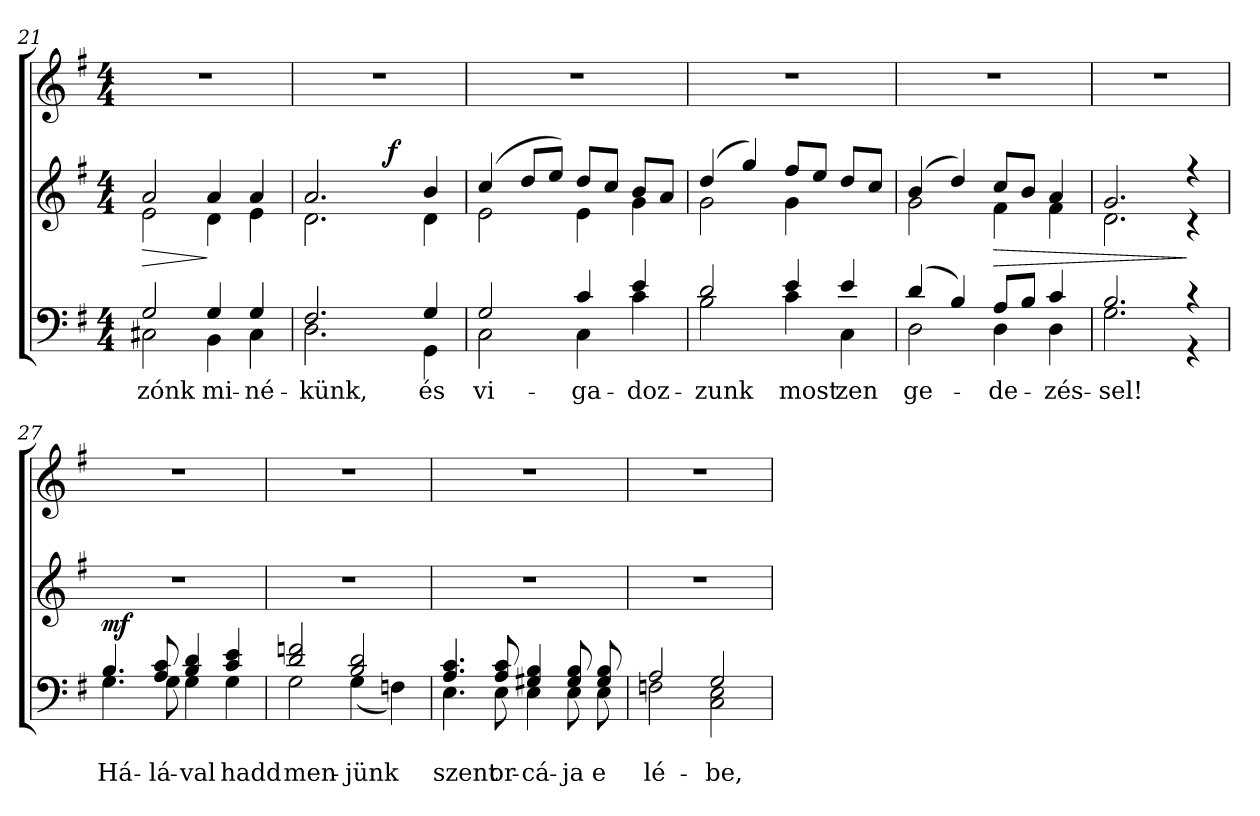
**kern	**text	**text	**dynam	**kern	**dynam	**kern
*part3	*part3	*part3	*part3	*part2	*part2	*part1
*staff3	*staff3	*staff3	*staff3	*staff2	*staff2	*staff1
!!LO:LB:g=z
*clefF4	*	*	*	*clefG2	*	*clefG2
*k[f#]	*	*	*	*k[f#]	*	*k[f#]
*e:	*	*	*	*e:	*	*e:
*M4/4	*	*	*	*M4/4	*	*M4/4
=21	=21	=21	=21	=21	=21	=21
*^	*	*	*	*	*	*
!	!	!LO:LY:a	!	!	!	!LO:HP:b	!
*	*	*	*	*	*^	*	*
2G/	2C#X\	zónk	.	.	2a/	2e\	>	1r
!	!	!LO:LY:a	!	!	!	!	!	!
4G/	4BB\	mi-	.	.	4a/	4d\	]	.
!	!	!LO:LY:a	!	!	!	!	!	!
4G/	4C#\	-né-	.	.	4a/	4e\	.	.
*	*	*	*	*	*v	*v	*	*
=22	=22	=22	=22	=22	=22	=22	=22
*	*	*	*	*	*^	*	*
!	!	!LO:LY:a	!	!	!	!	!	!
*	*	*	*	*	*	*^	*	*
2.F#/	2.D\	-künk,	.	.	2.a/	2.d\	2ryy	.	1r
.	.	.	.	.	.	.	16ryy	.	.
!	!	!	!	!	!	!	!	!LO:DY:a	!
.	.	.	.	.	.	.	4..ryy	f	.
!	!	!LO:LY:a	!	!	!	!	!	!	!
4G/	4GG\	és	.	.	4b/	4d\	.	.	.
*	*	*	*	*	*v	*v	*v	*	*
=23	=23	=23	=23	=23	=23	=23	=23
*	*	*	*	*	*^	*	*
*	*	*	*	*	*	*^	*	*
!	!	!LO:LY:a	!	!	!	!	!	!	!
*	*	*	*	*	*	*v	*v	*	*
2G/	2C\	vi-	.	.	(>4cc/	2e\	.	1r
.	.	.	.	.	8dd/L	.	.	.
.	.	.	.	.	8ee/J)	.	.	.
!	!	!LO:LY:a	!	!	!	!	!	!
4c/	4C\	-ga-	.	.	8dd/L	4e\	.	.
.	.	.	.	.	8cc/J	.	.	.
!	!	!LO:LY:a	!	!	!	!	!	!
4e/	4c\	-doz-	.	.	8b/L	4g\	.	.
.	.	.	.	.	8a/J	.	.	.
=24	=24	=24	=24	=24	=24	=24	=24	=24
!	!	!LO:LY:a	!	!	!	!	!	!
2d/	2B\	-zunk	.	.	(>4dd/	2g\	.	1r
.	.	.	.	.	4gg/)	.	.	.
!	!	!LO:LY:a	!	!	!	!	!	!
4e/	4c\	most	.	.	8ff#/L	4g\	.	.
.	.	.	.	.	8ee/J	.	.	.
!	!	!LO:LY:a	!	!	!	!	!	!
4e/	4C\	zen­	.	.	8dd/L	4ryy	.	.
.	.	.	.	.	8cc/J	.	.	.
!!LO:PB:g=z
=25	=25	=25	=25	=25	=25	=25	=25	=25
!	!	!LO:LY:a	!	!	!	!	!	!
(>4d/	2D\	ge-	.	.	(>4b/	2g\	.	1r
4B/)	.	.	.	.	4dd/)	.	.	.
!	!	!LO:LY:a	!	!	!	!	!LO:HP:b	!
8A/L	4D\	-de-	.	.	8cc/L	4f#\	>	.
8B/J	.	.	.	.	8b/J	.	.	.
!	!	!LO:LY:a	!	!	!	!	!	!
4c/	4D\	-zés-	.	.	4a/	4f#\	.	.
=26	=26	=26	=26	=26	=26	=26	=26	=26
!	!	!LO:LY:a	!	!	!	!	!	!
2.B/	2.G\	-sel!	.	.	2.g/	2.d\	.	1r
4r	4r	.	.	.	4r	4r	]	.
*	*	*	*	*	*v	*v	*	*
=27	=27	=27	=27	=27	=27	=27	=27
*	*	*	*	*	*^	*	*
!	!	!	!LO:LY:a	!LO:DY:b	!	!	!	!
*	*	*	*	*	*v	*v	*	*
4.B/	4.G\	.	Há-	mf	1r	.	1r
!	!	!	!LO:LY:a	!	!	!	!
8A/ 8c/	8G\	.	-lá-	.	.	.	.
!	!	!	!LO:LY:a	!	!	!	!
4B/ 4d/	4G\	.	-val	.	.	.	.
!	!	!	!LO:LY:a	!	!	!	!
4c/ 4e/	4G\	.	hadd	.	.	.	.
=28	=28	=28	=28	=28	=28	=28	=28
!	!	!	!LO:LY:a	!	!	!	!
2d/ 2fn/	2G\	.	men-	.	1r	.	1r
!	!	!	!LO:LY:a	!	!	!	!
2B/ 2d/	(<4G\	.	-jünk	.	.	.	.
.	4Fn\)	.	.	.	.	.	.
=29	=29	=29	=29	=29	=29	=29	=29
!	!	!	!LO:LY:a	!	!	!	!
4.A/ 4.c/	4.E\	.	szent	.	1r	.	1r
!	!	!	!LO:LY:a	!	!	!	!
8A/ 8c/	8E\	.	or-	.	.	.	.
!	!	!	!LO:LY:a	!	!	!	!
4G#X/ 4B/	4E\	.	-cá-	.	.	.	.
!	!	!	!LO:LY:a	!	!	!	!
8G#/ 8B/	8E\	.	-ja	.	.	.	.
!	!	!	!LO:LY:a	!	!	!	!
8G#/ 8B/	8E\	.	e­	.	.	.	.
!!LO:LB:g=z
=30	=30	=30	=30	=30	=30	=30	=30
!	!	!	!LO:LY:a	!	!	!	!
2A/	2Fn\	.	lé-	.	1r	.	1r
!	!	!	!LO:LY:a	!	!	!	!
2G/	2C\ 2E\	.	-be,	.	.	.	.
*v	*v	*	*	*	*	*	*
=	=	=	=	=	=	=
*-	*-	*-	*-	*-	*-	*-
